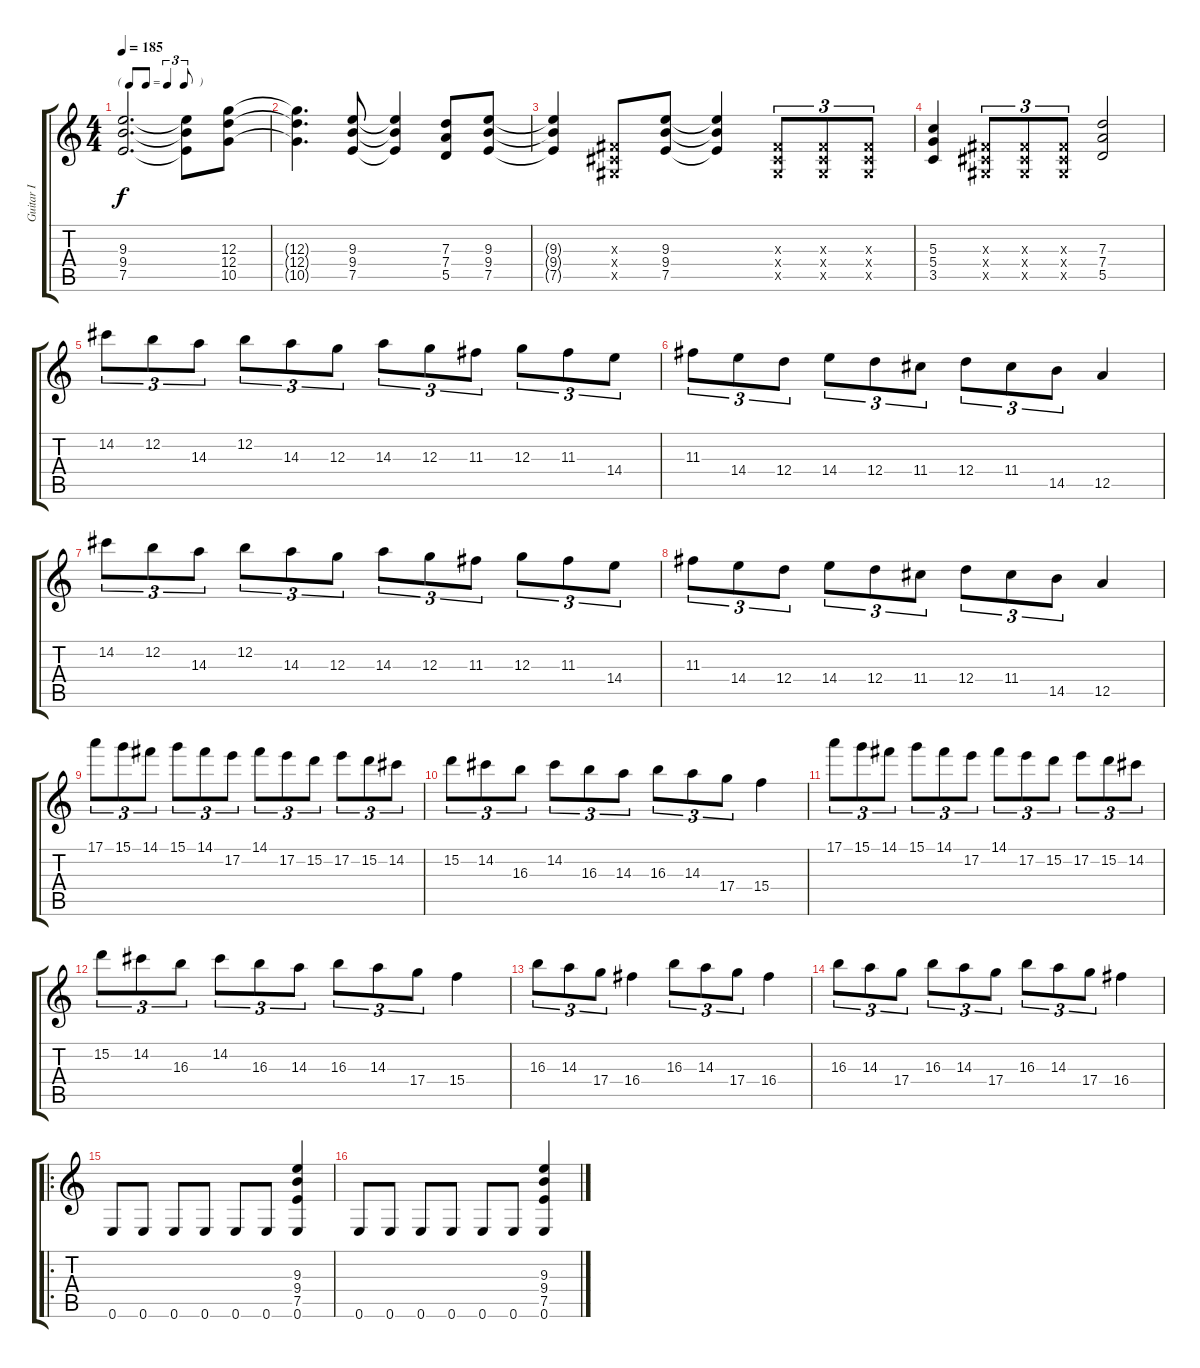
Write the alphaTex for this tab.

\track ("Guitar I" "Guitar I") {instrument overdrivenguitar}
\staff {score tabs}
\tuning (E4 B3 G3 D3 A2 E2) {hide}
\ts (4 4)
\tf triplet8th
\tempo 185
\clef g2
\ks c
(9.3 9.4 7.5).2{d dy f} (9.3{t} 9.4{t} 7.5{t}).8 (12.3 12.4 10.5).8 |
(12.3{t} 12.4{t} 10.5{t}).4{d} (9.3 9.4 7.5).8 (9.3{t} 9.4{t} 7.5{t}).4 (7.3 7.4 5.5).8 (9.3 9.4 7.5).8 |
(9.3{t} 9.4{t} 7.5{t}).4 (-1.3{x} -1.4{x} -1.5{x}).8 (9.3 9.4 7.5).8 (9.3{t} 9.4{t} 7.5{t}).4 (-1.3{x} -1.4{x} -1.5{x}).8{tu (3 2)} (-1.3{x} -1.4{x} -1.5{x}).8{tu (3 2)} (-1.3{x} -1.4{x} -1.5{x}).8{tu (3 2)} |
(5.3 5.4 3.5).4 (-1.3{x} -1.4{x} -1.5{x}).8{tu (3 2)} (-1.3{x} -1.4{x} -1.5{x}).8{tu (3 2)} (-1.3{x} -1.4{x} -1.5{x}).8{tu (3 2)} (7.3 7.4 5.5).2 |
14.2.8{tu (3 2)} 12.2.8{tu (3 2)} 14.3.8{tu (3 2)} 12.2.8{tu (3 2)} 14.3.8{tu (3 2)} 12.3.8{tu (3 2)} 14.3.8{tu (3 2)} 12.3.8{tu (3 2)} 11.3.8{tu (3 2)} 12.3.8{tu (3 2)} 11.3.8{tu (3 2)} 14.4.8{tu (3 2)} |
11.3.8{tu (3 2)} 14.4.8{tu (3 2)} 12.4.8{tu (3 2)} 14.4.8{tu (3 2)} 12.4.8{tu (3 2)} 11.4.8{tu (3 2)} 12.4.8{tu (3 2)} 11.4.8{tu (3 2)} 14.5.8{tu (3 2)} 12.5.4 |
14.2.8{tu (3 2)} 12.2.8{tu (3 2)} 14.3.8{tu (3 2)} 12.2.8{tu (3 2)} 14.3.8{tu (3 2)} 12.3.8{tu (3 2)} 14.3.8{tu (3 2)} 12.3.8{tu (3 2)} 11.3.8{tu (3 2)} 12.3.8{tu (3 2)} 11.3.8{tu (3 2)} 14.4.8{tu (3 2)} |
11.3.8{tu (3 2)} 14.4.8{tu (3 2)} 12.4.8{tu (3 2)} 14.4.8{tu (3 2)} 12.4.8{tu (3 2)} 11.4.8{tu (3 2)} 12.4.8{tu (3 2)} 11.4.8{tu (3 2)} 14.5.8{tu (3 2)} 12.5.4 |
17.1.8{tu (3 2)} 15.1.8{tu (3 2)} 14.1.8{tu (3 2)} 15.1.8{tu (3 2)} 14.1.8{tu (3 2)} 17.2.8{tu (3 2)} 14.1.8{tu (3 2)} 17.2.8{tu (3 2)} 15.2.8{tu (3 2)} 17.2.8{tu (3 2)} 15.2.8{tu (3 2)} 14.2.8{tu (3 2)} |
15.2.8{tu (3 2)} 14.2.8{tu (3 2)} 16.3.8{tu (3 2)} 14.2.8{tu (3 2)} 16.3.8{tu (3 2)} 14.3.8{tu (3 2)} 16.3.8{tu (3 2)} 14.3.8{tu (3 2)} 17.4.8{tu (3 2)} 15.4.4 |
17.1.8{tu (3 2)} 15.1.8{tu (3 2)} 14.1.8{tu (3 2)} 15.1.8{tu (3 2)} 14.1.8{tu (3 2)} 17.2.8{tu (3 2)} 14.1.8{tu (3 2)} 17.2.8{tu (3 2)} 15.2.8{tu (3 2)} 17.2.8{tu (3 2)} 15.2.8{tu (3 2)} 14.2.8{tu (3 2)} |
15.2.8{tu (3 2)} 14.2.8{tu (3 2)} 16.3.8{tu (3 2)} 14.2.8{tu (3 2)} 16.3.8{tu (3 2)} 14.3.8{tu (3 2)} 16.3.8{tu (3 2)} 14.3.8{tu (3 2)} 17.4.8{tu (3 2)} 15.4.4 |
16.3.8{tu (3 2)} 14.3.8{tu (3 2)} 17.4.8{tu (3 2)} 16.4.4 16.3.8{tu (3 2)} 14.3.8{tu (3 2)} 17.4.8{tu (3 2)} 16.4.4 |
16.3.8{tu (3 2)} 14.3.8{tu (3 2)} 17.4.8{tu (3 2)} 16.3.8{tu (3 2)} 14.3.8{tu (3 2)} 17.4.8{tu (3 2)} 16.3.8{tu (3 2)} 14.3.8{tu (3 2)} 17.4.8{tu (3 2)} 16.4.4 |
\ro
0.6.8 0.6.8 0.6.8 0.6.8 0.6.8 0.6.8 (9.3 9.4 7.5 0.6).4 |
0.6.8 0.6.8 0.6.8 0.6.8 0.6.8 0.6.8 (9.3 9.4 7.5 0.6).4
